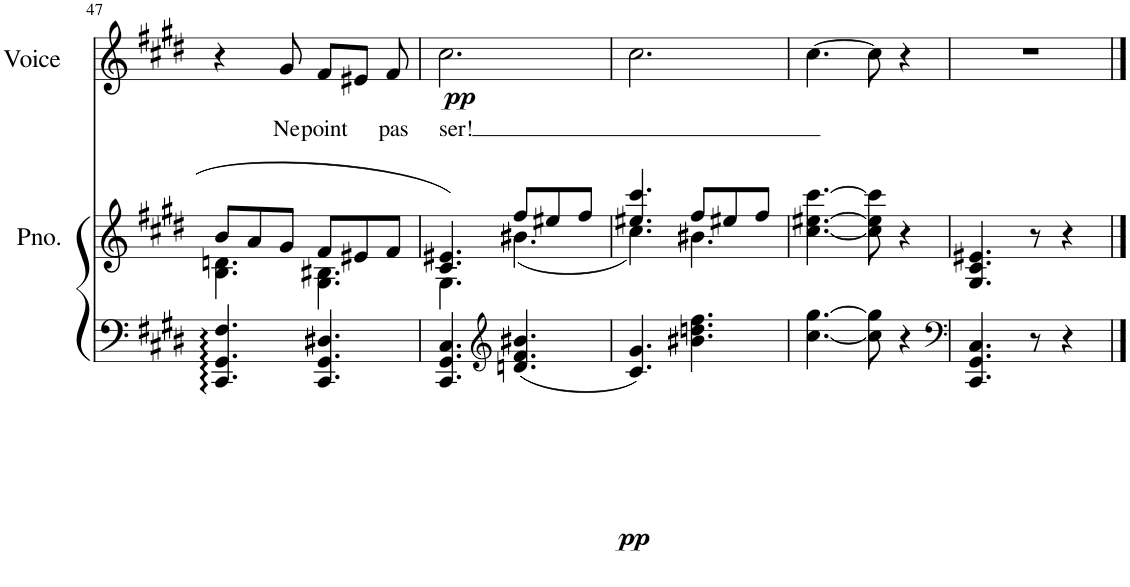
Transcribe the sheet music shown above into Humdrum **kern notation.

**kern	**dynam	**kern	**kern	**text	**dynam
*part3	*part3	*part2	*part1	*part1	*part1
*staff3	*staff3	*staff2	*staff1	*staff1	*staff1
*I"Piano	*	*I"Piano	*I"Voice	*	*
*I'Pno	*	*I'Pno.	*I'Voice	*	*
!!LO:PB:g=z
*clefF4	*	*clefG2	*clefG2	*	*
*k[f#c#g#d#]	*	*k[f#c#g#d#]	*k[f#c#g#d#]	*	*
*M6/8	*	*M6/8	*M6/8	*	*
=47	=47	=47	=47	=47	=47
*	*	*^	*	*	*
4.CC#/ 4.GG#/ 4.F#/	.	8b/L	4.B\ 4.dn\	4r	.	.
.	.	8a/	.	.	.	.
!	!	!	!	!	!LO:LY:b	!
.	.	8g#/J	.	8g#/	Ne	.
!	!	!	!	!	!LO:LY:b	!
4.CC#/ 4.GG#/ 4.D#X/	.	8f#/L	4.G#\ 4.B#X\	8f#/L	point	.
.	.	8e#X/	.	8e#X/J	.	.
!	!	!	!	!	!LO:LY:b	!
.	.	8f#/J	.	8f#/	pas	.
=48	=48	=48	=48	=48	=48	=48
!	!	!	!	!	!LO:LY:b	!LO:DY:b
4.CC#/ 4.GG#/ 4.C#/	.	4.c#/ 4.e#X/	4.G#\	2.cc#\	ser!	pp
*clefG2	*	*	*	*	*	*
!	!LO:DY:b	!	!	!	!	!
(4.dn/ 4.f#/ 4.b#X/	pp	8ff#/L	(4.b#X\	.	.	.
.	.	8ee#X/	.	.	.	.
.	.	8ff#/J	.	.	.	.
=49	=49	=49	=49	=49	=49	=49
4.c#/ 4.g#/)	.	4.ee#X/ 4.ccc#/	4.cc#\)	2.cc#\	.	.
4.b#X\ 4.ddn\ 4.ff#\	.	8ff#/L	4.b#X\	.	.	.
.	.	8ee#X/	.	.	.	.
.	.	8ff#/J	.	.	.	.
*	*	*v	*v	*	*	*
=50	=50	=50	=50	=50	=50
[4.cc#\ [4.gg#\	.	[4.cc#\ [4.ee#X\ [4.ccc#\	[4.cc#\	.	.
8cc#\] 8gg#\]	.	8cc#\] 8ee#\] 8ccc#\]	8cc#\]	.	.
4r	.	4r	4r	.	.
=51	=51	=51	=51	=51	=51
*clefF4	*	*	*	*	*
4.CC#/ 4.GG#/ 4.C#/	.	4.G#/ 4.c#/ 4.e#X/	2.r	.	.
8r	.	8r	.	.	.
4r	.	4r	.	.	.
==	==	==	==	==	==
*-	*-	*-	*-	*-	*-
